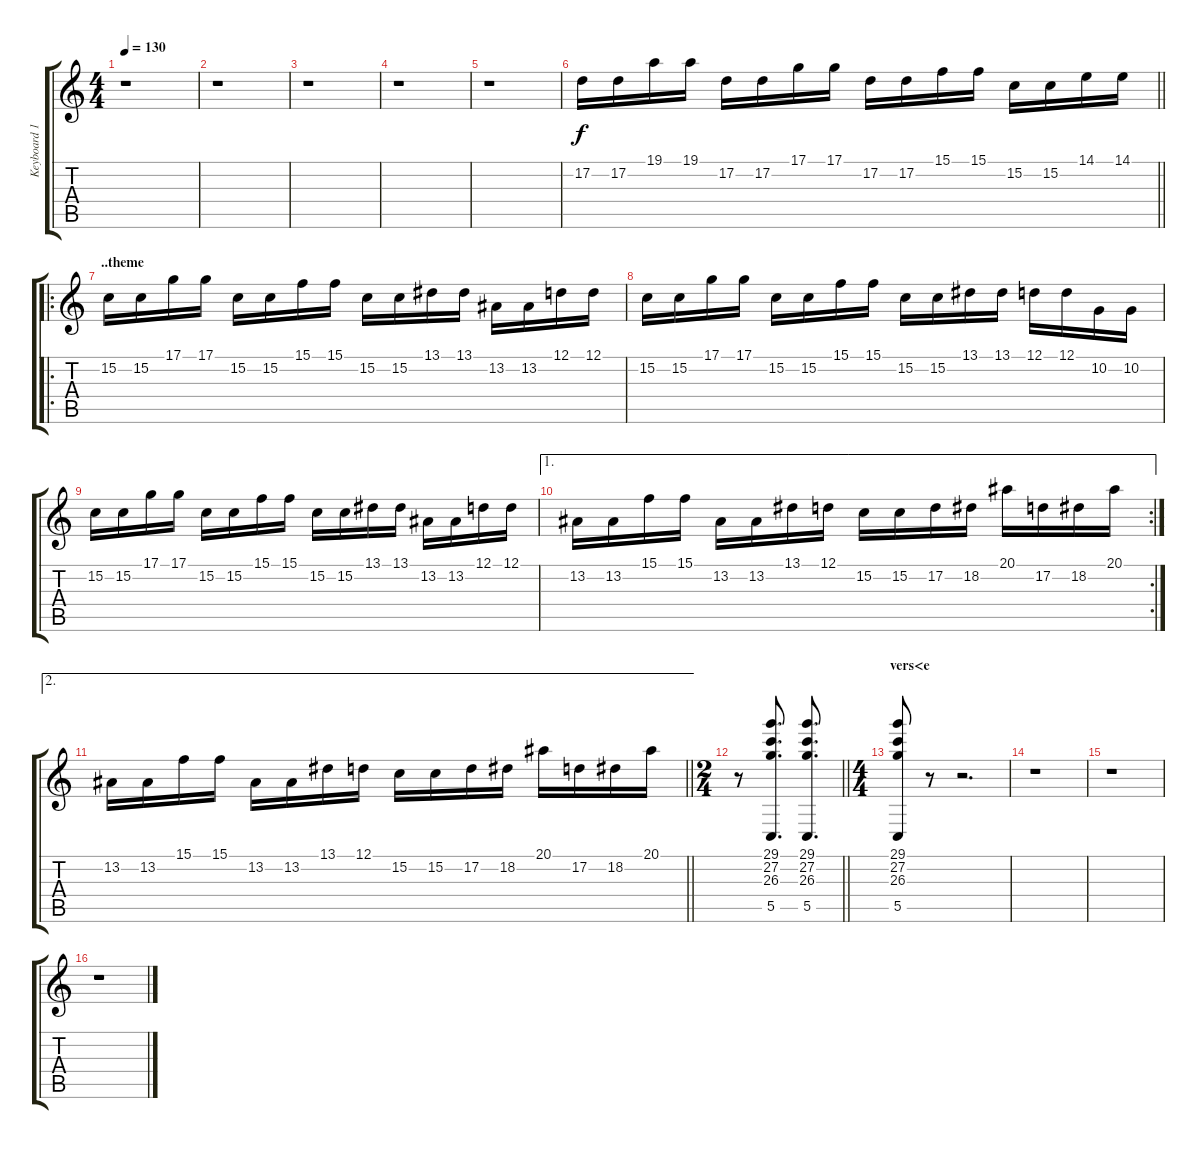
\track ("Keyboard 1 (Lead)" "Keyboard 1") {instrument synthbrass1}
\staff {score tabs}
\tuning (D4 A3 F3 C3 G2 C2) {hide}
\ts (4 4)
\tempo 130
\clef g2
\ks c
r.1{dy f} |
r.1 |
r.1 |
r.1 |
r.1 |
\barLineRight lightlight
17.2.16 17.2.16 19.1.16 19.1.16 17.2.16 17.2.16 17.1.16 17.1.16 17.2.16 17.2.16 15.1.16 15.1.16 15.2.16 15.2.16 14.1.16 14.1.16 |
\ro
\section ("" "..theme")
15.2.16 15.2.16 17.1.16 17.1.16 15.2.16 15.2.16 15.1.16 15.1.16 15.2.16 15.2.16 13.1.16 13.1.16 13.2.16 13.2.16 12.1.16 12.1.16 |
15.2.16 15.2.16 17.1.16 17.1.16 15.2.16 15.2.16 15.1.16 15.1.16 15.2.16 15.2.16 13.1.16 13.1.16 12.1.16 12.1.16 10.2.16 10.2.16 |
15.2.16 15.2.16 17.1.16 17.1.16 15.2.16 15.2.16 15.1.16 15.1.16 15.2.16 15.2.16 13.1.16 13.1.16 13.2.16 13.2.16 12.1.16 12.1.16 |
\ae 1
\rc 2
13.2.16 13.2.16 15.1.16 15.1.16 13.2.16 13.2.16 13.1.16 12.1.16 15.2.16 15.2.16 17.2.16 18.2.16 20.1.16 17.2.16 18.2.16 20.1.16 |
\ae 2
\barLineRight lightlight
13.2.16 13.2.16 15.1.16 15.1.16 13.2.16 13.2.16 13.1.16 12.1.16 15.2.16 15.2.16 17.2.16 18.2.16 20.1.16 17.2.16 18.2.16 20.1.16 |
\ts (2 4)
\barLineRight lightlight
r.8 (29.1 27.2 26.3 5.5).8{d instrument orchestrahit} (29.1 27.2 26.3 5.5).8{d} |
\ts (4 4)
\section ("" "vers<e")
(29.1 27.2 26.3 5.5).8 r.8 r.2{d} |
r.1 |
r.1 |
r.1
